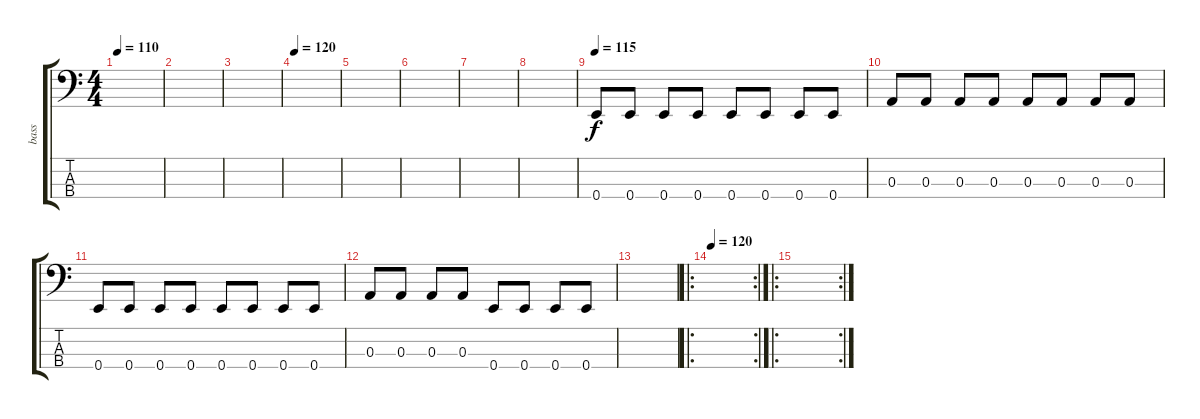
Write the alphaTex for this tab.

\track ("bass" "bass") {instrument electricbassfinger}
\staff {score tabs}
\tuning (G2 D2 A1 E1) {hide}
\ts (4 4)
\tempo 110
\clef f4
\ks c
|
|
|
\tempo 120
|
|
|
|
|
\tempo 115
0.4.8 0.4.8 0.4.8 0.4.8 0.4.8 0.4.8 0.4.8 0.4.8 |
0.3.8 0.3.8 0.3.8 0.3.8 0.3.8 0.3.8 0.3.8 0.3.8 |
0.4.8 0.4.8 0.4.8 0.4.8 0.4.8 0.4.8 0.4.8 0.4.8 |
0.3.8 0.3.8 0.3.8 0.3.8 0.4.8 0.4.8 0.4.8 0.4.8 |
|
\ro
\rc 2
\tempo 120
|
\ro
\rc 2
